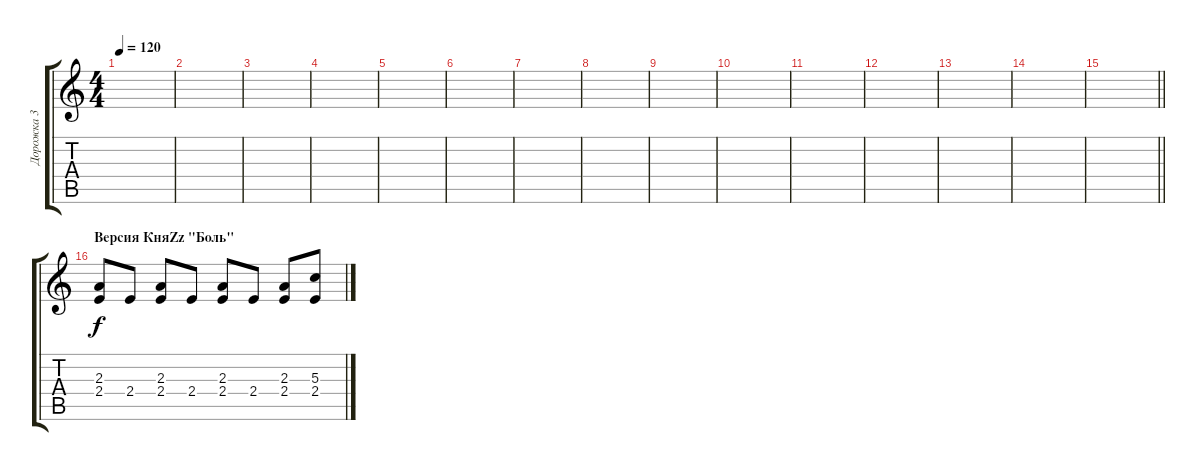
\track ("Дорожка 3" "Дорожка 3") {instrument acousticguitarsteel}
\staff {score tabs}
\tuning (E4 B3 G3 D3 A2 E2) {hide}
\ts (4 4)
\tempo 120
\clef g2
\ks c
|
|
|
|
|
|
|
|
|
|
|
|
|
|
\barLineRight lightlight
|
\section ("" "Версия КняZz \"Боль\"")
(2.3 2.4).8 2.4.8 (2.3 2.4).8 2.4.8 (2.3 2.4).8 2.4.8 (2.3 2.4).8 (5.3 2.4).8
